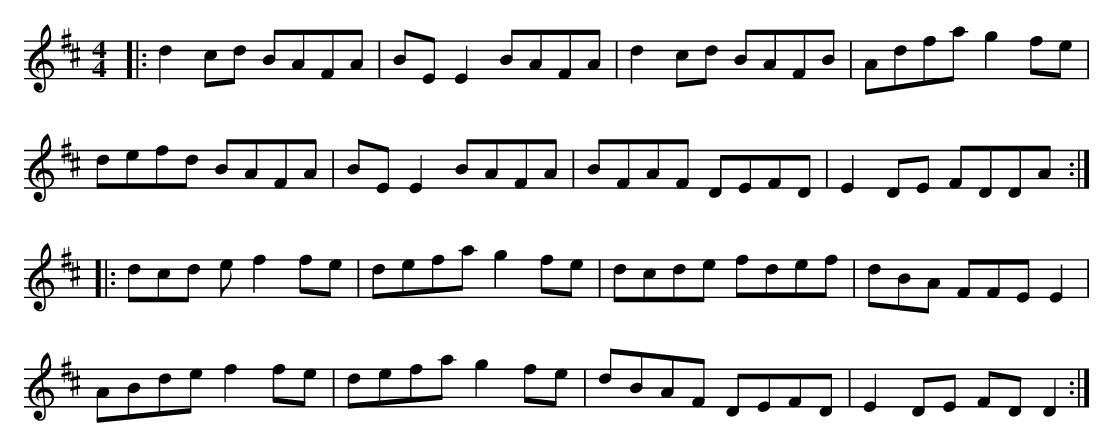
X:1
M:4/4
K:D
|:d2cd BAFA|BEE2 BAFA|d2cd BAFB|Adfa g2fe|
defd BAFA|BEE2 BAFA|BFAF DEFD|E2DE FDDA:|
|:dcd ef2fe|defa g2fe|dcde fdef|dBA FFEE2|
ABde f2fe|defa g2fe|dBAF DEFD|E2DE FDD2:|
